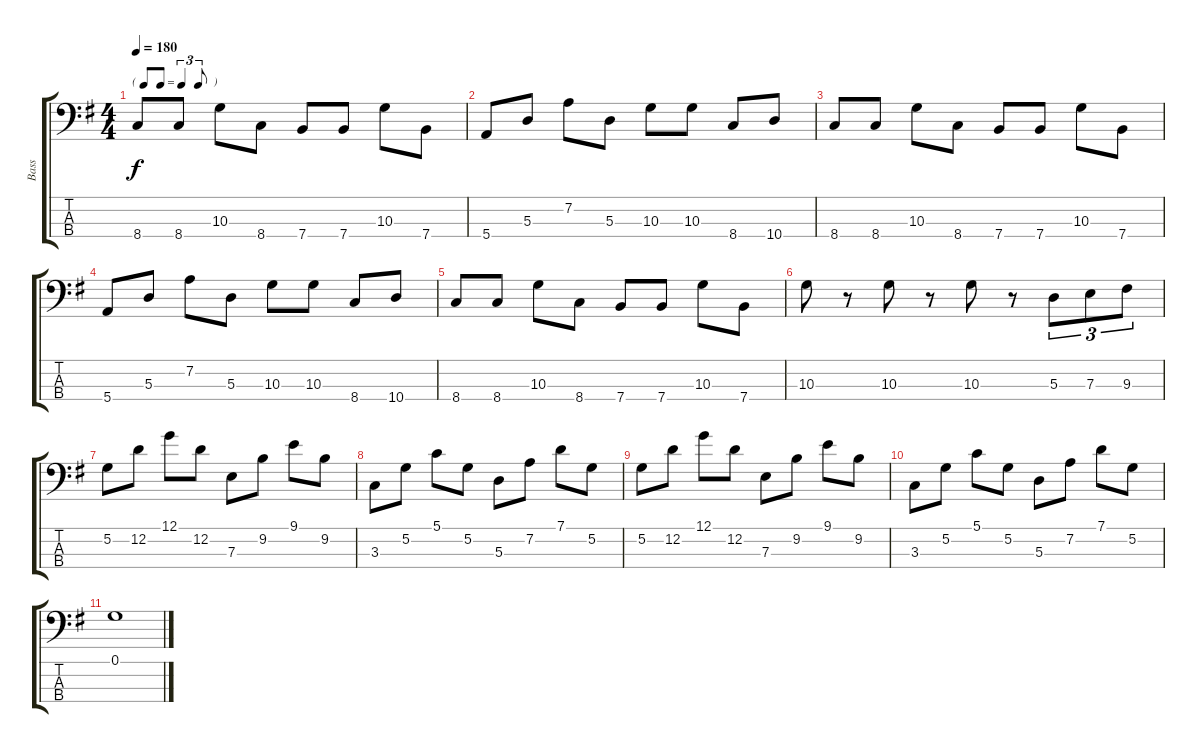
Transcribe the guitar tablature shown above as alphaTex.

\track ("Bass" "Bass") {instrument electricbassfinger}
\staff {score tabs}
\tuning (G2 D2 A1 E1) {hide}
\ts (4 4)
\tf triplet8th
\tempo 180
\clef f4
\ks g
8.4.8{dy f} 8.4.8 10.3.8 8.4.8 7.4.8 7.4.8 10.3.8 7.4.8 |
5.4.8 5.3.8 7.2.8 5.3.8 10.3.8 10.3.8 8.4.8 10.4.8 |
8.4.8 8.4.8 10.3.8 8.4.8 7.4.8 7.4.8 10.3.8 7.4.8 |
5.4.8 5.3.8 7.2.8 5.3.8 10.3.8 10.3.8 8.4.8 10.4.8 |
8.4.8 8.4.8 10.3.8 8.4.8 7.4.8 7.4.8 10.3.8 7.4.8 |
10.3.8 r.8 10.3.8 r.8 10.3.8 r.8 5.3.8{tu (3 2)} 7.3.8{tu (3 2)} 9.3.8{tu (3 2)} |
5.2.8 12.2.8 12.1.8 12.2.8 7.3.8 9.2.8 9.1.8 9.2.8 |
3.3.8 5.2.8 5.1.8 5.2.8 5.3.8 7.2.8 7.1.8 5.2.8 |
5.2.8 12.2.8 12.1.8 12.2.8 7.3.8 9.2.8 9.1.8 9.2.8 |
3.3.8 5.2.8 5.1.8 5.2.8 5.3.8 7.2.8 7.1.8 5.2.8 |
0.1.1
